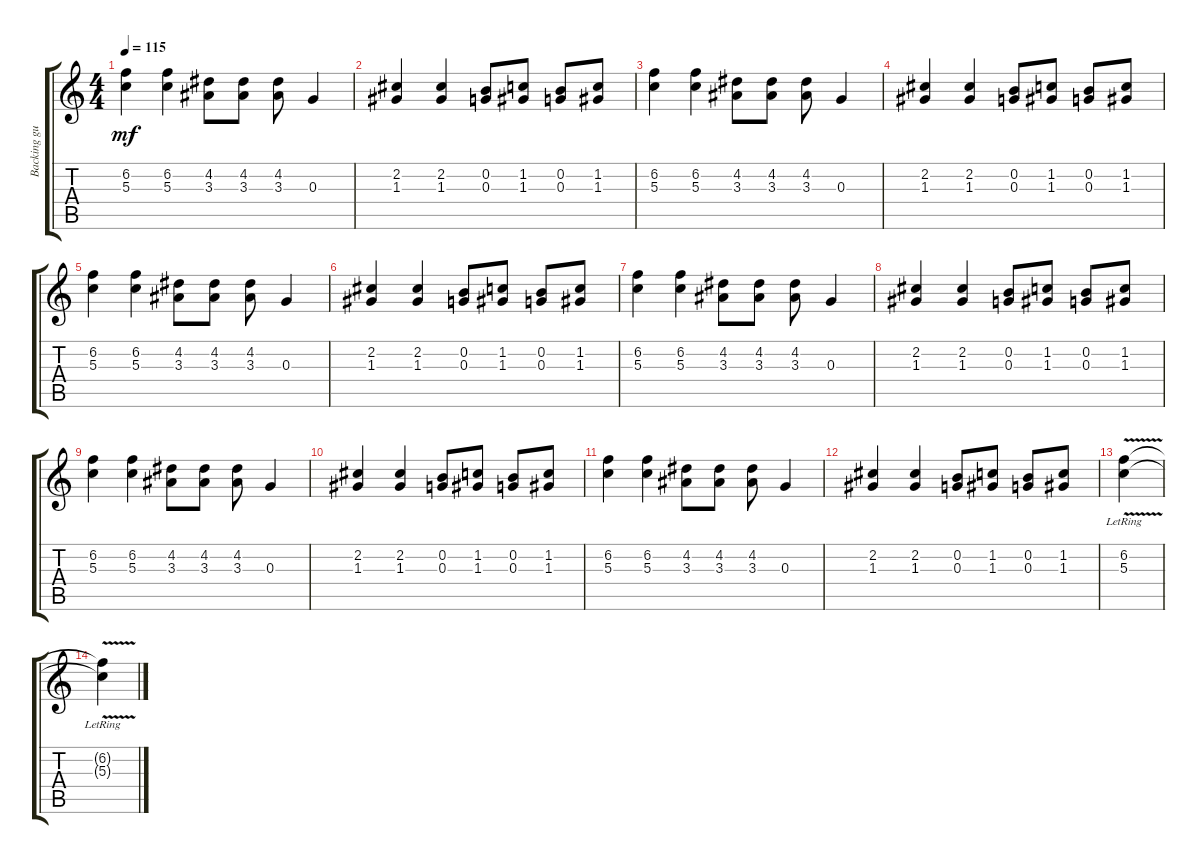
\track ("Backing guitar" "Backing gu") {instrument distortionguitar}
\staff {score tabs}
\tuning (E4 B3 G3 D3 A2 E2) {hide}
\ts (4 4)
\tempo 115
\clef g2
\ks c
(6.2 5.3).4{dy mf} (6.2 5.3).4 (4.2 3.3).8 (4.2 3.3).8 (4.2 3.3).8 0.3.4 |
(2.2 1.3).4 (2.2 1.3).4 (0.2 0.3).8 (1.2 1.3).8 (0.2 0.3).8 (1.2 1.3).8 |
(6.2 5.3).4 (6.2 5.3).4 (4.2 3.3).8 (4.2 3.3).8 (4.2 3.3).8 0.3.4 |
(2.2 1.3).4 (2.2 1.3).4 (0.2 0.3).8 (1.2 1.3).8 (0.2 0.3).8 (1.2 1.3).8 |
(6.2 5.3).4 (6.2 5.3).4 (4.2 3.3).8 (4.2 3.3).8 (4.2 3.3).8 0.3.4 |
(2.2 1.3).4 (2.2 1.3).4 (0.2 0.3).8 (1.2 1.3).8 (0.2 0.3).8 (1.2 1.3).8 |
(6.2 5.3).4 (6.2 5.3).4 (4.2 3.3).8 (4.2 3.3).8 (4.2 3.3).8 0.3.4 |
(2.2 1.3).4 (2.2 1.3).4 (0.2 0.3).8 (1.2 1.3).8 (0.2 0.3).8 (1.2 1.3).8 |
(6.2 5.3).4 (6.2 5.3).4 (4.2 3.3).8 (4.2 3.3).8 (4.2 3.3).8 0.3.4 |
(2.2 1.3).4 (2.2 1.3).4 (0.2 0.3).8 (1.2 1.3).8 (0.2 0.3).8 (1.2 1.3).8 |
(6.2 5.3).4 (6.2 5.3).4 (4.2 3.3).8 (4.2 3.3).8 (4.2 3.3).8 0.3.4 |
(2.2 1.3).4 (2.2 1.3).4 (0.2 0.3).8 (1.2 1.3).8 (0.2 0.3).8 (1.2 1.3).8 |
(6.2{v lr} 5.3).4 |
(6.2{v lr t} 5.3{t}).4
